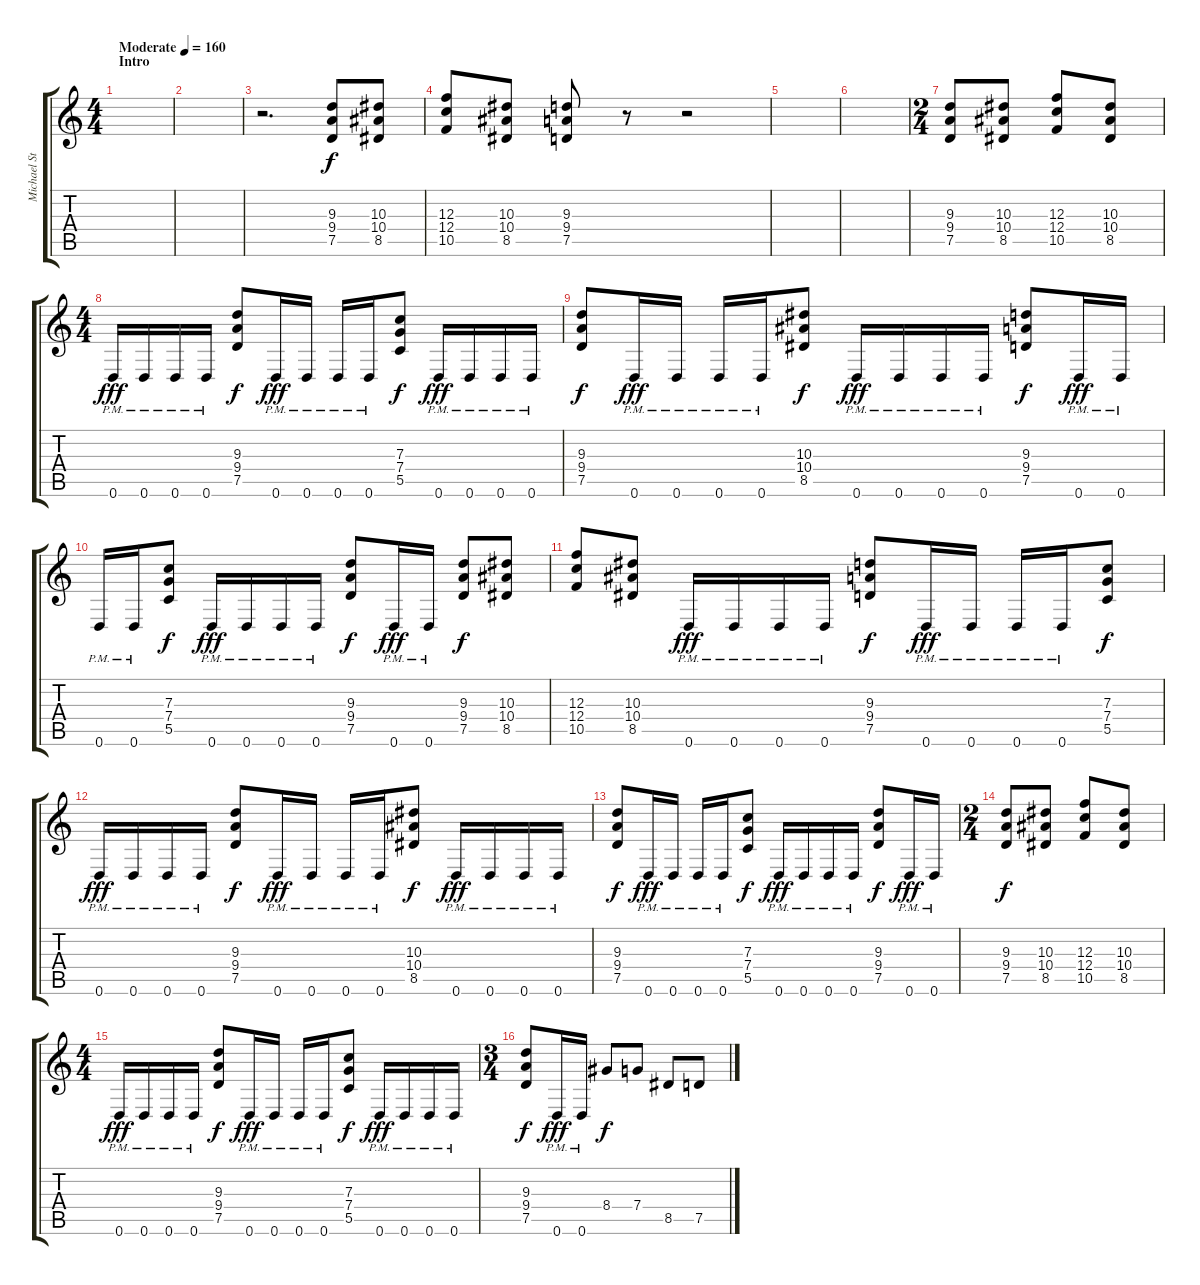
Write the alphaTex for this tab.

\track ("Michael Stützer" "Michael St") {instrument distortionguitar}
\staff {score tabs}
\tuning (D4 A3 F3 C3 G2 D2) {hide}
\ts (4 4)
\section ("" "Intro")
\tempo (160 "Moderate")
\clef g2
\ks c
|
|
r.2{d} (9.3 9.4 7.5).8 (10.3 10.4 8.5).8 |
(12.3 12.4 10.5).8 (10.3 10.4 8.5).8 (9.3 9.4 7.5).8 r.8 r.2 |
|
|
\ts (2 4)
(9.3 9.4 7.5).8{dy f} (10.3 10.4 8.5).8 (12.3 12.4 10.5).8 (10.3 10.4 8.5).8 |
\ts (4 4)
0.6{pm}.16{dy fff} 0.6{pm}.16 0.6{pm}.16 0.6{pm}.16 (9.3 9.4 7.5).8{dy f} 0.6{pm}.16{dy fff} 0.6{pm}.16 0.6{pm}.16 0.6{pm}.16 (7.3 7.4 5.5).8{dy f} 0.6{pm}.16{dy fff} 0.6{pm}.16 0.6{pm}.16 0.6{pm}.16 |
(9.3 9.4 7.5).8{dy f} 0.6{pm}.16{dy fff} 0.6{pm}.16 0.6{pm}.16 0.6{pm}.16 (10.3 10.4 8.5).8{dy f} 0.6{pm}.16{dy fff} 0.6{pm}.16 0.6{pm}.16 0.6{pm}.16 (9.3 9.4 7.5).8{dy f} 0.6{pm}.16{dy fff} 0.6{pm}.16 |
0.6{pm}.16 0.6{pm}.16 (7.3 7.4 5.5).8{dy f} 0.6{pm}.16{dy fff} 0.6{pm}.16 0.6{pm}.16 0.6{pm}.16 (9.3 9.4 7.5).8{dy f} 0.6{pm}.16{dy fff} 0.6{pm}.16 (9.3 9.4 7.5).8{dy f} (10.3 10.4 8.5).8 |
(12.3 12.4 10.5).8 (10.3 10.4 8.5).8 0.6{pm}.16{dy fff} 0.6{pm}.16 0.6{pm}.16 0.6{pm}.16 (9.3 9.4 7.5).8{dy f} 0.6{pm}.16{dy fff} 0.6{pm}.16 0.6{pm}.16 0.6{pm}.16 (7.3 7.4 5.5).8{dy f} |
0.6{pm}.16{dy fff} 0.6{pm}.16 0.6{pm}.16 0.6{pm}.16 (9.3 9.4 7.5).8{dy f} 0.6{pm}.16{dy fff} 0.6{pm}.16 0.6{pm}.16 0.6{pm}.16 (10.3 10.4 8.5).8{dy f} 0.6{pm}.16{dy fff} 0.6{pm}.16 0.6{pm}.16 0.6{pm}.16 |
(9.3 9.4 7.5).8{dy f} 0.6{pm}.16{dy fff} 0.6{pm}.16 0.6{pm}.16 0.6{pm}.16 (7.3 7.4 5.5).8{dy f} 0.6{pm}.16{dy fff} 0.6{pm}.16 0.6{pm}.16 0.6{pm}.16 (9.3 9.4 7.5).8{dy f} 0.6{pm}.16{dy fff} 0.6{pm}.16 |
\ts (2 4)
(9.3 9.4 7.5).8{dy f} (10.3 10.4 8.5).8 (12.3 12.4 10.5).8 (10.3 10.4 8.5).8 |
\ts (4 4)
0.6{pm}.16{dy fff} 0.6{pm}.16 0.6{pm}.16 0.6{pm}.16 (9.3 9.4 7.5).8{dy f} 0.6{pm}.16{dy fff} 0.6{pm}.16 0.6{pm}.16 0.6{pm}.16 (7.3 7.4 5.5).8{dy f} 0.6{pm}.16{dy fff} 0.6{pm}.16 0.6{pm}.16 0.6{pm}.16 |
\ts (3 4)
(9.3 9.4 7.5).8{dy f} 0.6{pm}.16{dy fff} 0.6{pm}.16 8.4.8{dy f} 7.4.8 8.5.8 7.5.8
